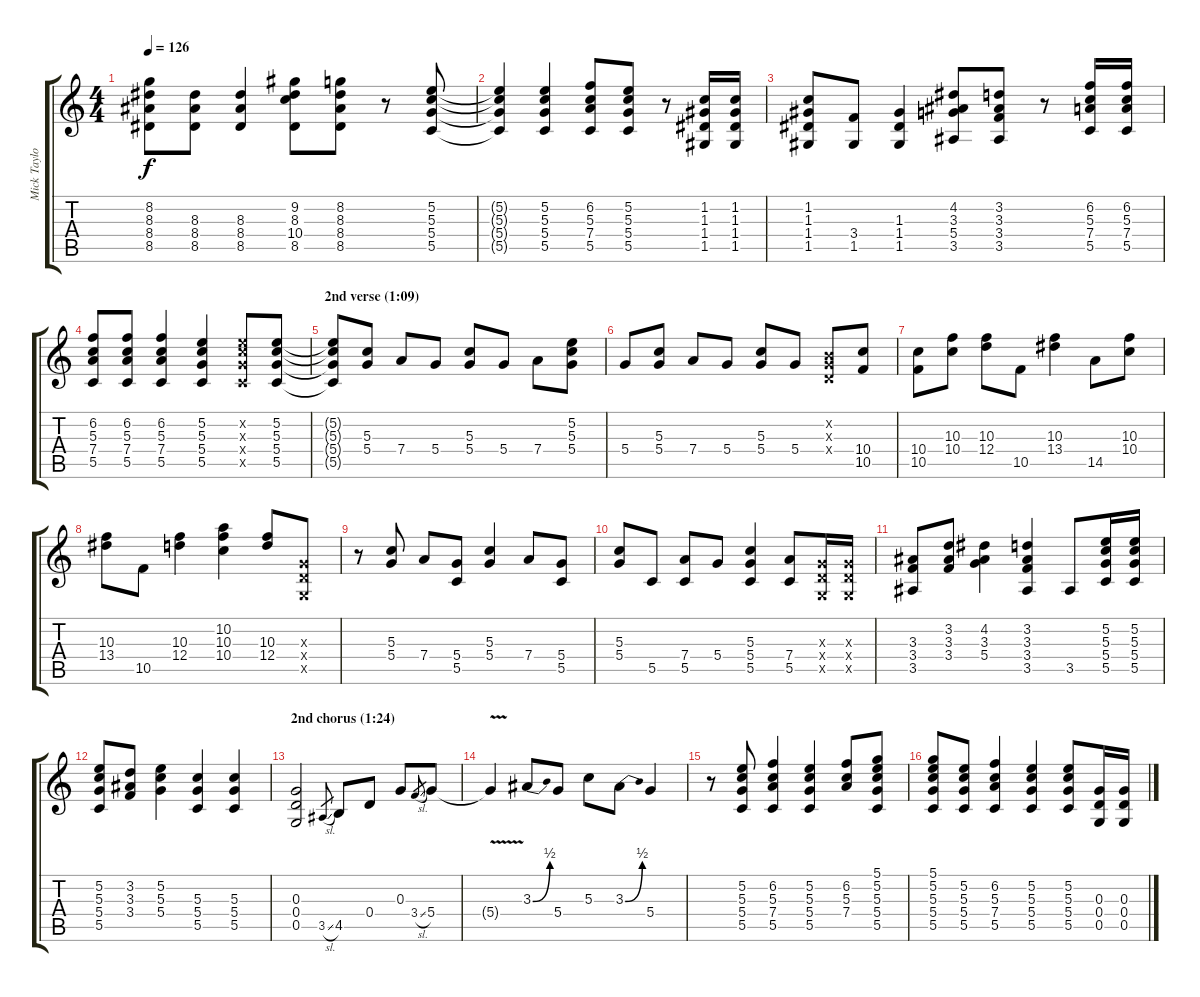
\track ("Mick Taylor" "Mick Taylo") {instrument electricguitarclean}
\staff {score tabs}
\tuning (D4 B3 G3 D3 G2 D2) {hide}
\ts (4 4)
\tempo 126
\clef g2
\ks c
(8.2 8.3 8.4 8.5).8{dy f} (8.3 8.4 8.5).8 (8.3 8.4 8.5).4 (9.2 8.3 10.4 8.5).8 (8.2 8.3 8.4 8.5).8 r.8 (5.2 5.3 5.4 5.5).8 |
(5.2{t} 5.3{t} 5.4{t} 5.5{t}).4 (5.2 5.3 5.4 5.5).4 (6.2 5.3 7.4 5.5).8 (5.2 5.3 5.4 5.5).8 r.8 (1.2 1.3 1.4 1.5).16 (1.2 1.3 1.4 1.5).16 |
(1.2 1.3 1.4 1.5).8 (3.4 1.5).8 (1.3 1.4 1.5).4 (4.2 3.3 5.4 3.5).8 (3.2 3.3 3.4 3.5).8 r.8 (6.2 5.3 7.4 5.5).16 (6.2 5.3 7.4 5.5).16 |
(6.2 5.3 7.4 5.5).8 (6.2 5.3 7.4 5.5).8 (6.2 5.3 7.4 5.5).4 (5.2 5.3 5.4 5.5).4 (5.2{x} 5.3{x} 5.4{x} 5.5{x}).8 (5.2 5.3 5.4 5.5).8 |
\section ("" "2nd verse (1:09)")
(5.2{t} 5.3{t} 5.4{t} 5.5{t}).8 (5.3 5.4).8 7.4.8 5.4.8 (5.3 5.4).8 5.4.8 7.4.8 (5.2 5.3 5.4).8 |
5.4.8 (5.3 5.4).8 7.4.8 5.4.8 (5.3 5.4).8 5.4.8 (0.2{x} 0.3{x} 0.4{x}).8 (10.4 10.5).8 |
(10.4 10.5).8 (10.3 10.4).8 (10.3 12.4).8 10.5.8 (10.3 13.4).4 14.5.8 (10.3 10.4).8 |
(10.3 13.4).8 10.5.8 (10.3 12.4).4 (10.2 10.3 10.4).4 (10.3 12.4).8 (0.3{x} 0.4{x} 0.5{x}).8 |
r.8 (5.3 5.4).8 7.4.8 (5.4 5.5).8 (5.3 5.4).4 7.4.8 (5.4 5.5).8 |
(5.3 5.4).8 5.5.8 (7.4 5.5).8 5.4.8 (5.3 5.4 5.5).4 (7.4 5.5).8 (0.3{x} 0.4{x} 0.5{x}).16 (0.3{x} 0.4{x} 0.5{x}).16 |
(3.3 3.4 3.5).8 (3.2 3.3 3.4).8 (4.2 3.3 5.4).4 (3.2 3.3 3.4 3.5).4 3.5.8 (5.2 5.3 5.4 5.5).16 (5.2 5.3 5.4 5.5).16 |
(5.2 5.3 5.4 5.5).8 (3.2 3.3 3.4).8 (5.2 5.3 5.4).4 (5.3 5.4 5.5).4 (5.3 5.4 5.5).4 |
\section ("" "2nd chorus (1:24)")
(0.3 0.4 0.5).2 3.5{sl}.8{gr} 4.5.8 0.4.8 0.3.8 3.4{sl}.8{gr} 5.4.8 |
5.4{v t}.4 3.3{be (bend 0 0 60 2)}.8 5.4.8 5.3.8 3.3{be (bend 0 0 60 2)}.8 5.4.4 |
r.8 (5.2 5.3 5.4 5.5).8 (6.2 5.3 7.4 5.5).4 (5.2 5.3 5.4 5.5).4 (6.2 5.3 7.4).8 (5.1 5.2 5.3 5.4 5.5).8 |
(5.1 5.2 5.3 5.4 5.5).8 (5.2 5.3 5.4 5.5).8 (6.2 5.3 7.4 5.5).4 (5.2 5.3 5.4 5.5).4 (5.2 5.3 5.4 5.5).8 (0.3 0.4 0.5).16 (0.3 0.4 0.5).16
